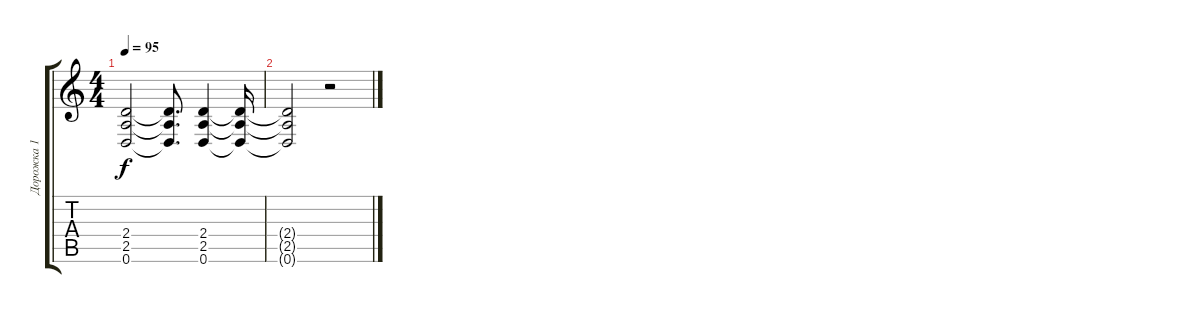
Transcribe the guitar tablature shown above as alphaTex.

\track ("Дорожка 1" "Дорожка 1") {instrument distortionguitar}
\staff {score tabs}
\tuning (D4 A3 F3 C3 G2 D2) {hide}
\ts (4 4)
\tempo 95
\clef g2
\ks c
(2.4{t} 2.5{t} 0.6{t}).2{dy f} (2.4{t} 2.5{t} 0.6{t}).8{d} (2.4 2.5 0.6).4 (2.4{t} 2.5{t} 0.6{t}).16 |
(2.4{t} 2.5{t} 0.6{t}).2 r.2
